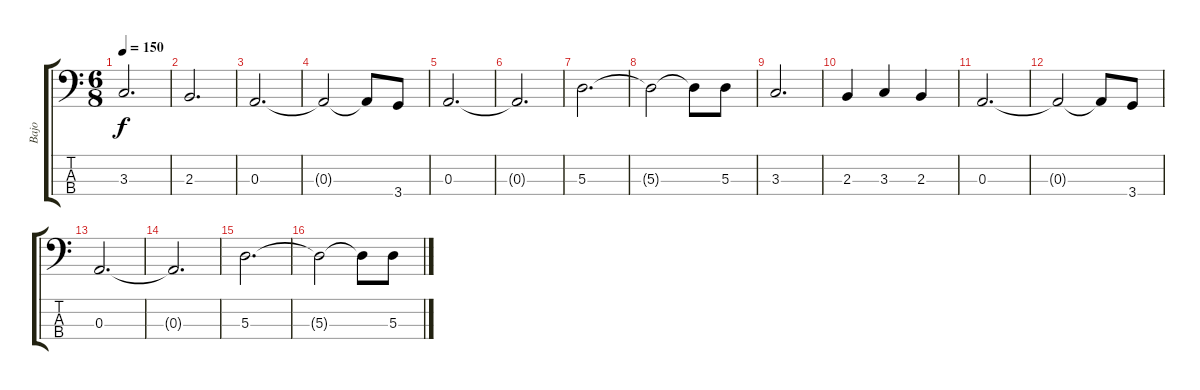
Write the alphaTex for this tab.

\track ("Bajo" "Bajo") {instrument electricbassfinger}
\staff {score tabs}
\tuning (G2 D2 A1 E1) {hide}
\ts (6 8)
\tempo 150
\clef f4
\ks c
3.3.2{d dy f} |
2.3.2{d} |
0.3.2{d} |
0.3{t}.2 0.3{t}.8 3.4.8 |
0.3.2{d} |
0.3{t}.2{d} |
5.3.2{d} |
5.3{t}.2 5.3{t}.8 5.3.8 |
3.3.2{d} |
2.3.4 3.3.4 2.3.4 |
0.3.2{d} |
0.3{t}.2 0.3{t}.8 3.4.8 |
0.3.2{d} |
0.3{t}.2{d} |
5.3.2{d} |
5.3{t}.2 5.3{t}.8 5.3.8
